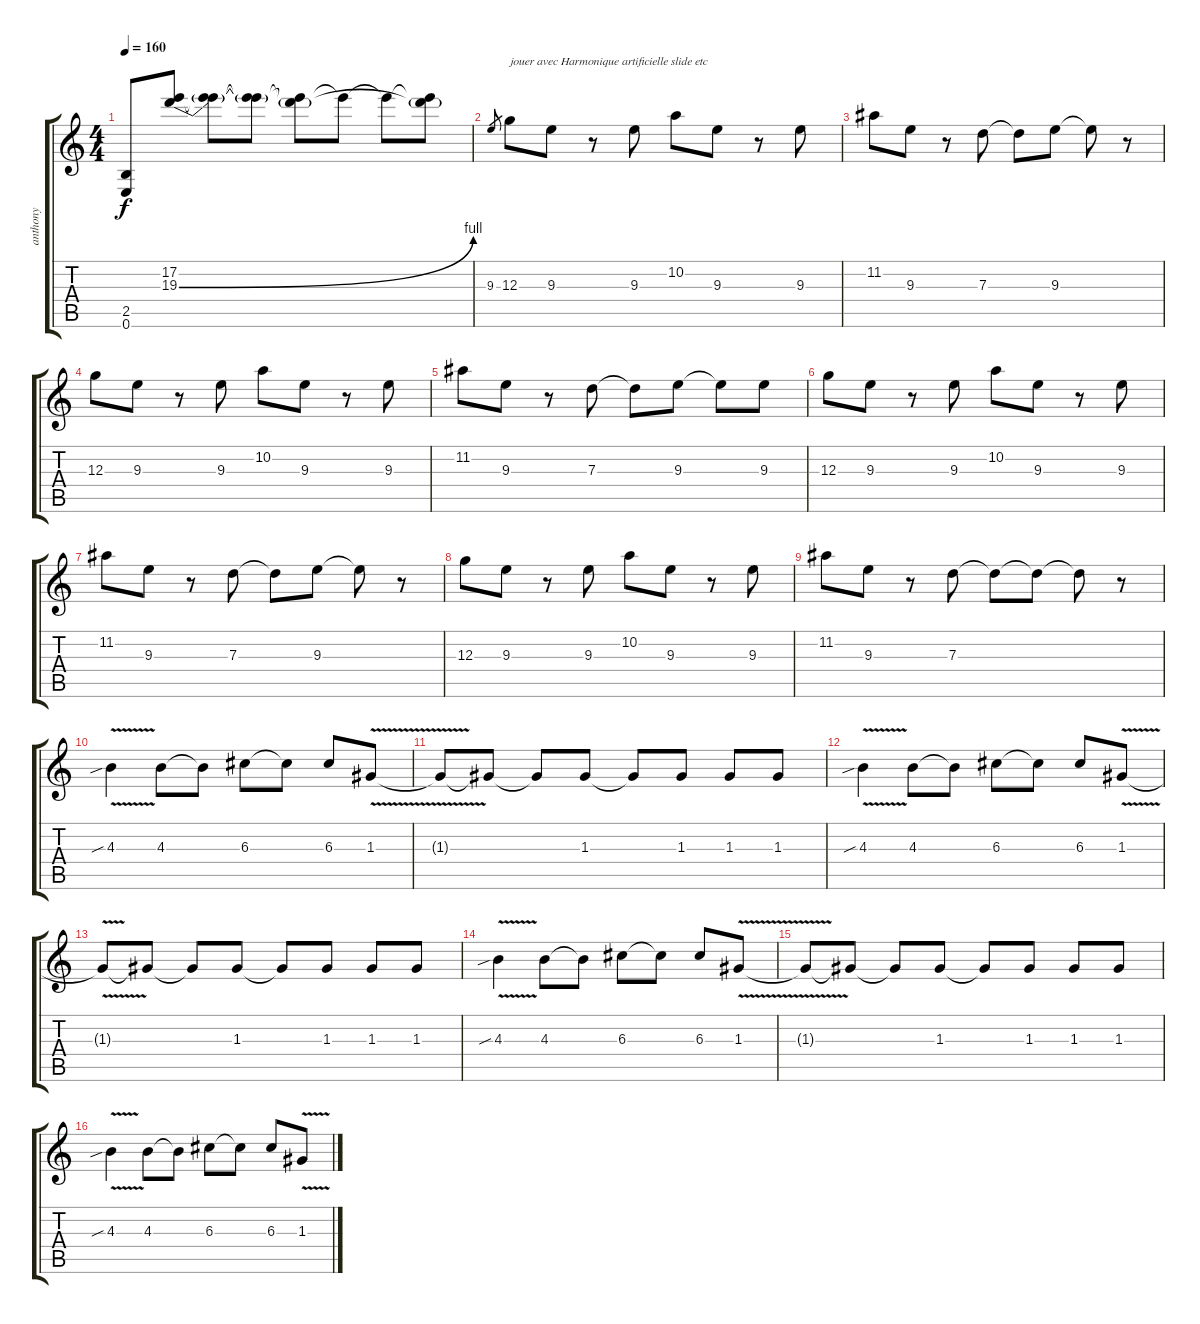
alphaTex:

\track ("anthony" "anthony") {instrument distortionguitar}
\staff {score tabs}
\tuning (E4 B3 G3 D3 A2 E2) {hide}
\ts (4 4)
\tempo 160
\clef g2
\ks c
(2.5 0.6).8{dy f} (17.2 19.3{be (bend 0 0 60 4)}).8 (17.2{t} 19.3{t}).8 (17.2{t} 19.3{t}).8 (17.2{t} 19.3{t}).8 17.2{t}.8 17.2{t}.8 (17.2{t} 19.3{t}).8 |
9.3.8{gr} 12.3.8{txt "jouer avec Harmonique artificielle slide etc"} 9.3.8 r.8 9.3.8 10.2.8 9.3.8 r.8 9.3.8 |
11.2.8 9.3.8 r.8 7.3.8 7.3{t}.8 9.3.8 9.3{t}.8 r.8 |
12.3.8 9.3.8 r.8 9.3.8 10.2.8 9.3.8 r.8 9.3.8 |
11.2.8 9.3.8 r.8 7.3.8 7.3{t}.8 9.3.8 9.3{t}.8 9.3.8 |
12.3.8 9.3.8 r.8 9.3.8 10.2.8 9.3.8 r.8 9.3.8 |
11.2.8 9.3.8 r.8 7.3.8 7.3{t}.8 9.3.8 9.3{t}.8 r.8 |
12.3.8 9.3.8 r.8 9.3.8 10.2.8 9.3.8 r.8 9.3.8 |
11.2.8 9.3.8 r.8 7.3.8 7.3{t}.8 7.3{t}.8 7.3{t}.8 r.8 |
4.3{v sib}.4{volume 12 instrument overdrivenguitar} 4.3.8 4.3{t}.8 6.3.8 6.3{t}.8 6.3.8 1.3{v}.8 |
1.3{t}.8 1.3{t}.8 1.3{t}.8 1.3.8 1.3{t}.8 1.3.8 1.3.8 1.3.8 |
4.3{v sib}.4 4.3.8 4.3{t}.8 6.3.8 6.3{t}.8 6.3.8 1.3{v}.8 |
1.3{t}.8 1.3{t}.8 1.3{t}.8 1.3.8 1.3{t}.8 1.3.8 1.3.8 1.3.8 |
4.3{v sib}.4{volume 12 instrument overdrivenguitar} 4.3.8 4.3{t}.8 6.3.8 6.3{t}.8 6.3.8 1.3{v}.8 |
1.3{t}.8 1.3{t}.8 1.3{t}.8 1.3.8 1.3{t}.8 1.3.8 1.3.8 1.3.8 |
4.3{v sib}.4 4.3.8 4.3{t}.8 6.3.8 6.3{t}.8 6.3.8 1.3{v}.8
